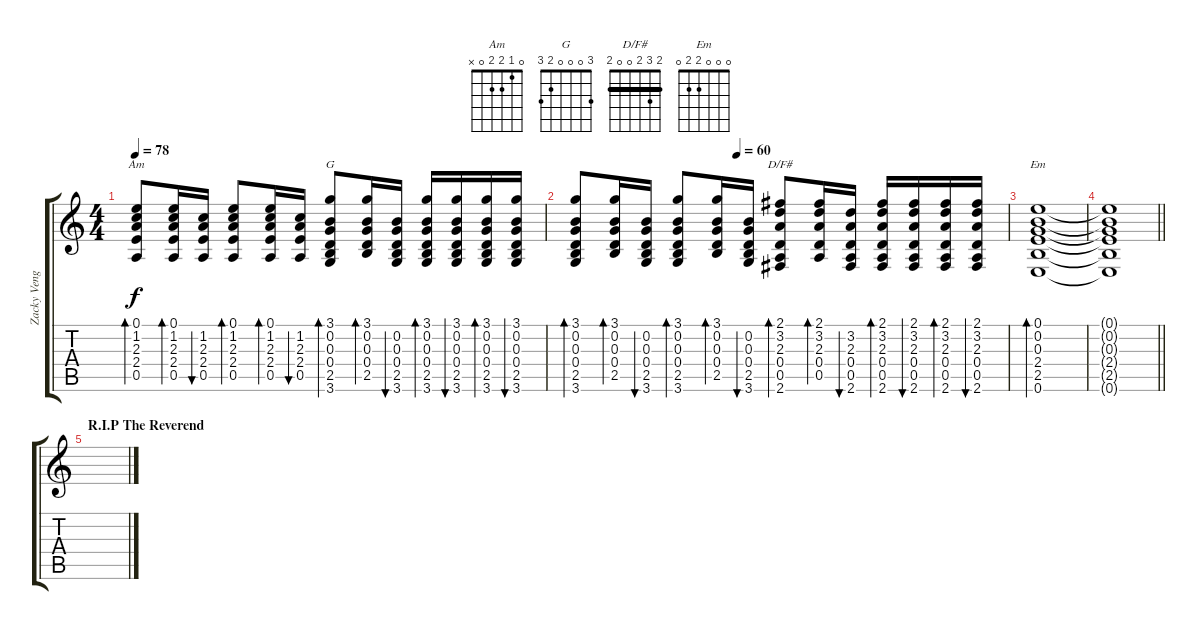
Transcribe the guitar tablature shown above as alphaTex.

\track ("Zacky Vengeance Ac." "Zacky Veng") {instrument acousticguitarsteel}
\staff {score tabs}
\tuning (E4 B3 G3 D3 A2 E2) {hide}
\chord ("Am" 0 1 2 2 0 x)
\chord ("G" 3 0 0 0 2 3)
\chord ("D/F#" 2 3 2 0 0 2) {barre 2}
\chord ("Em" 0 0 0 2 2 0)
\ts (4 4)
\tempo 78
\clef g2
\ks c
(0.1 1.2 2.3 2.4 0.5).8{bd 30 ch "Am" dy f} (0.1 1.2 2.3 2.4 0.5).16{bd 30} (1.2 2.3 2.4 0.5).16{bu 30} (0.1 1.2 2.3 2.4 0.5).8{bd 30} (0.1 1.2 2.3 2.4 0.5).16{bd 30} (1.2 2.3 2.4 0.5).16{bu 30} (3.1 0.2 0.3 0.4 2.5 3.6).8{bd 30 ch "G"} (3.1 0.2 0.3 0.4 2.5).16{bd 30} (0.2 0.3 0.4 2.5 3.6).16{bu 30} (3.1 0.2 0.3 0.4 2.5 3.6).16{bd 30} (3.1 0.2 0.3 0.4 2.5 3.6).16{bu 30} (3.1 0.2 0.3 0.4 2.5 3.6).16{bd 30} (3.1 0.2 0.3 0.4 2.5 3.6).16{bu 30} |
\tempo (60 0.375)
(3.1 0.2 0.3 0.4 2.5 3.6).8{bd 30} (3.1 0.2 0.3 0.4 2.5).16{bd 30} (0.2 0.3 0.4 2.5 3.6).16{bu 30} (3.1 0.2 0.3 0.4 2.5 3.6).8{bd 30} (3.1 0.2 0.3 0.4 2.5).16{bd 30} (0.2 0.3 0.4 2.5 3.6).16{bu 30} (2.1 3.2 2.3 0.4 0.5 2.6).8{bd 30 ch "D/F#"} (2.1 3.2 2.3 0.4 0.5).16{bd 30} (3.2 2.3 0.4 0.5 2.6).16{bu 30} (2.1 3.2 2.3 0.4 0.5 2.6).16{bd 30} (2.1 3.2 2.3 0.4 0.5 2.6).16{bu 30} (2.1 3.2 2.3 0.4 0.5 2.6).16{bd 30} (2.1 3.2 2.3 0.4 0.5 2.6).16{bu 30} |
(0.1 0.2 0.3 2.4 2.5 0.6).1{bd 60 ch "Em" volume 0} |
\barLineRight lightlight
(0.1{t} 0.2{t} 0.3{t} 2.4{t} 2.5{t} 0.6{t}).1 |
\section ("" "R.I.P The Reverend")
